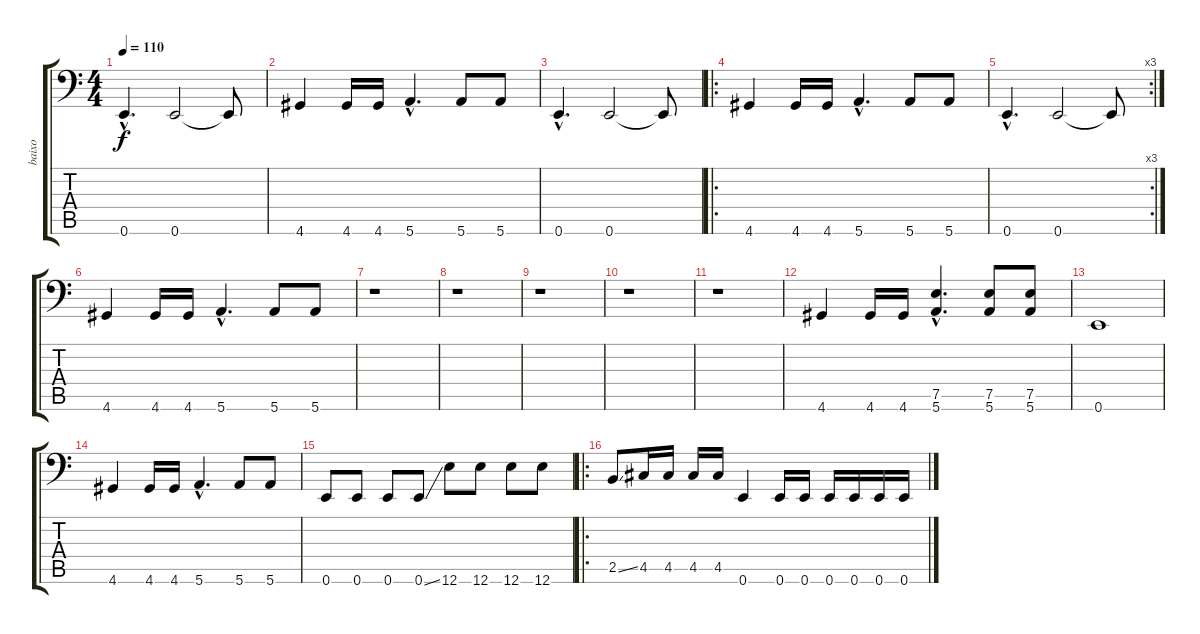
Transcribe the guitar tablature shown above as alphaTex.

\track ("baixo" "baixo") {instrument electricbassfinger}
\staff {score tabs}
\tuning (E3 B2 G2 D2 A1 E1) {hide}
\ts (4 4)
\tempo 110
\clef f4
\ks c
0.6{hac}.4{d dy f} 0.6.2 0.6{t}.8 |
4.6.4 4.6.16 4.6.16 5.6{hac}.4{d} 5.6.8 5.6.8 |
0.6{hac}.4{d} 0.6.2 0.6{t}.8 |
\ro
4.6.4 4.6.16 4.6.16 5.6{hac}.4{d} 5.6.8 5.6.8 |
\rc 3
0.6{hac}.4{d} 0.6.2 0.6{t}.8 |
4.6.4 4.6.16 4.6.16 5.6{hac}.4{d} 5.6.8 5.6.8 |
r.1 |
r.1 |
r.1 |
r.1 |
r.1 |
4.6.4 4.6.16 4.6.16 (7.5{hac} 5.6{hac}).4{d} (7.5 5.6).8 (7.5 5.6).8 |
0.6.1 |
4.6.4 4.6.16 4.6.16 5.6{hac}.4{d} 5.6.8 5.6.8 |
0.6.8 0.6.8 0.6.8 0.6{ss}.8 12.6.8 12.6.8 12.6.8 12.6.8 |
\ro
2.5{ss}.8 4.5.16 4.5.16 4.5.16 4.5.16 0.6.4 0.6.16 0.6.16 0.6.16 0.6.16 0.6.16 0.6.16
